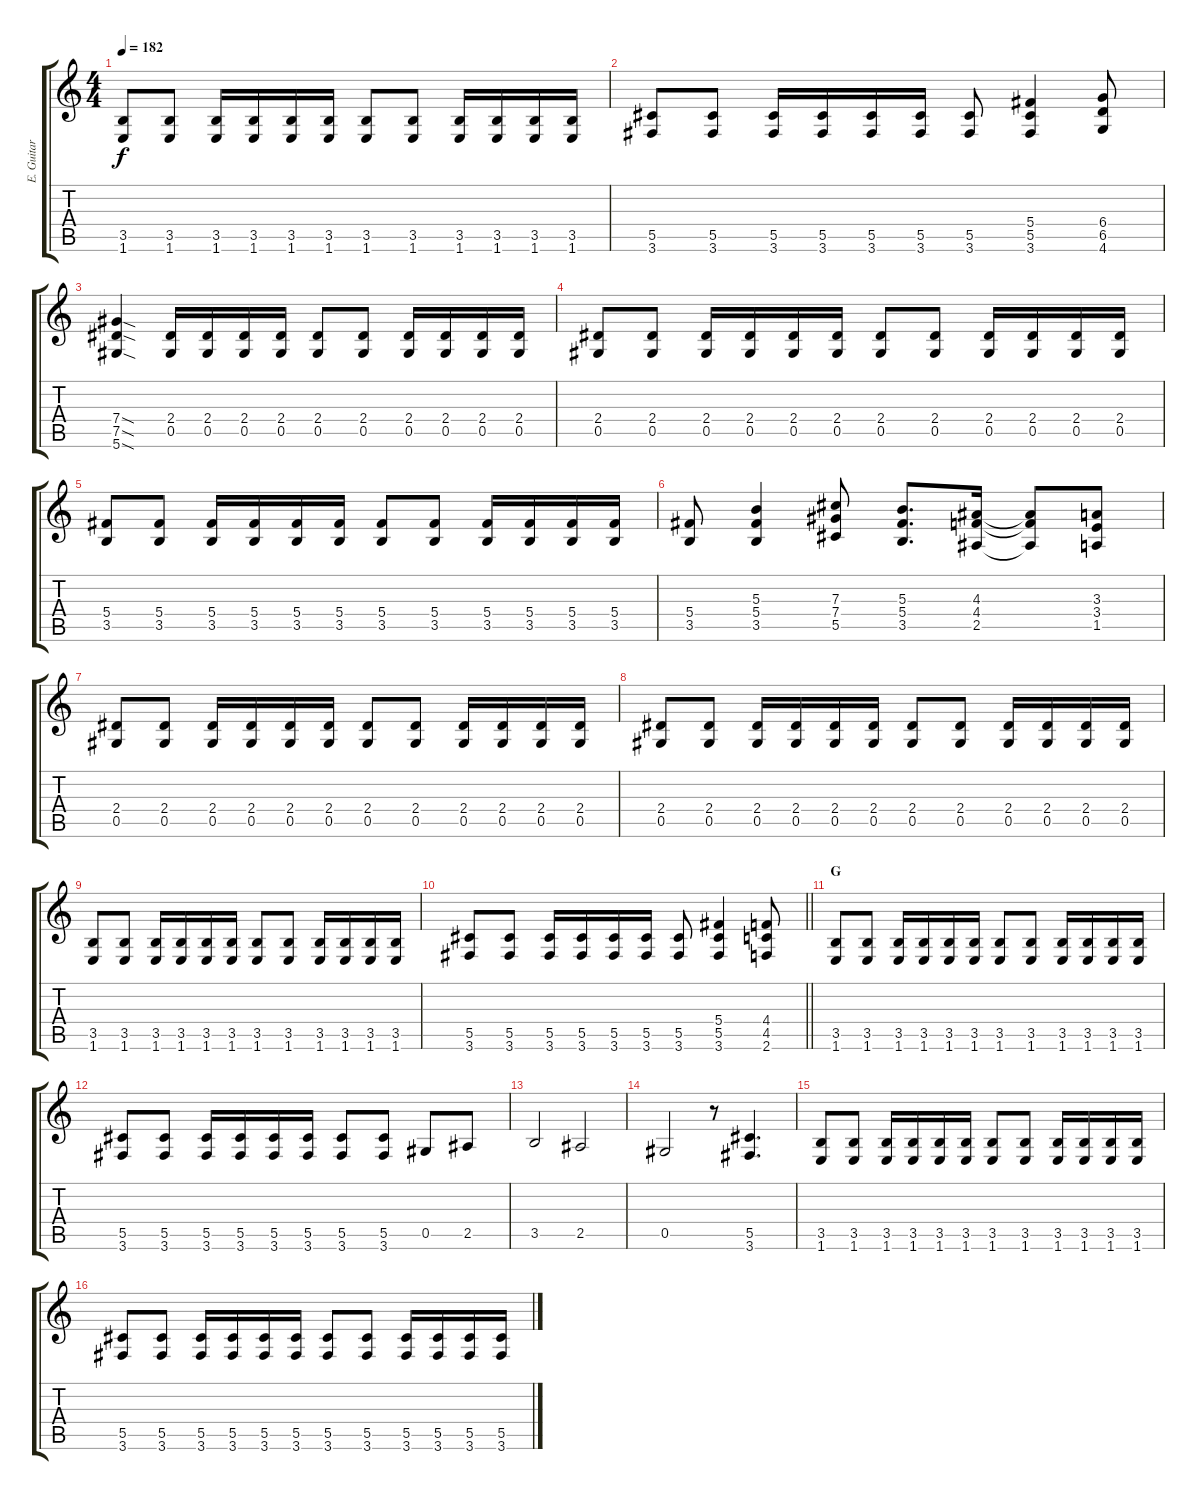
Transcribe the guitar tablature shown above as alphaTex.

\track ("E. Guitar II" "E. Guitar ") {instrument overdrivenguitar}
\staff {score tabs}
\tuning (Eb4 Bb3 Gb3 Db3 Ab2 Eb2) {hide}
\ts (4 4)
\tempo 182
\clef g2
\ks c
(3.5 1.6).8{dy f} (3.5 1.6).8 (3.5 1.6).16 (3.5 1.6).16 (3.5 1.6).16 (3.5 1.6).16 (3.5 1.6).8 (3.5 1.6).8 (3.5 1.6).16 (3.5 1.6).16 (3.5 1.6).16 (3.5 1.6).16 |
(5.5 3.6).8 (5.5 3.6).8 (5.5 3.6).16 (5.5 3.6).16 (5.5 3.6).16 (5.5 3.6).16 (5.5 3.6).8 (5.4 5.5 3.6).4 (6.4 6.5 4.6).8 |
(7.4{sod} 7.5{sod} 5.6{sod}).4 (2.4 0.5).16 (2.4 0.5).16 (2.4 0.5).16 (2.4 0.5).16 (2.4 0.5).8 (2.4 0.5).8 (2.4 0.5).16 (2.4 0.5).16 (2.4 0.5).16 (2.4 0.5).16 |
(2.4 0.5).8 (2.4 0.5).8 (2.4 0.5).16 (2.4 0.5).16 (2.4 0.5).16 (2.4 0.5).16 (2.4 0.5).8 (2.4 0.5).8 (2.4 0.5).16 (2.4 0.5).16 (2.4 0.5).16 (2.4 0.5).16 |
(5.4 3.5).8 (5.4 3.5).8 (5.4 3.5).16 (5.4 3.5).16 (5.4 3.5).16 (5.4 3.5).16 (5.4 3.5).8 (5.4 3.5).8 (5.4 3.5).16 (5.4 3.5).16 (5.4 3.5).16 (5.4 3.5).16 |
(5.4 3.5).8 (5.3 5.4 3.5).4 (7.3 7.4 5.5).8 (5.3 5.4 3.5).8{d} (4.3 4.4 2.5).16 (4.3{t} 4.4{t} 2.5{t}).8 (3.3 3.4 1.5).8 |
(2.4 0.5).8 (2.4 0.5).8 (2.4 0.5).16 (2.4 0.5).16 (2.4 0.5).16 (2.4 0.5).16 (2.4 0.5).8 (2.4 0.5).8 (2.4 0.5).16 (2.4 0.5).16 (2.4 0.5).16 (2.4 0.5).16 |
(2.4 0.5).8 (2.4 0.5).8 (2.4 0.5).16 (2.4 0.5).16 (2.4 0.5).16 (2.4 0.5).16 (2.4 0.5).8 (2.4 0.5).8 (2.4 0.5).16 (2.4 0.5).16 (2.4 0.5).16 (2.4 0.5).16 |
(3.5 1.6).8 (3.5 1.6).8 (3.5 1.6).16 (3.5 1.6).16 (3.5 1.6).16 (3.5 1.6).16 (3.5 1.6).8 (3.5 1.6).8 (3.5 1.6).16 (3.5 1.6).16 (3.5 1.6).16 (3.5 1.6).16 |
\barLineRight lightlight
(5.5 3.6).8 (5.5 3.6).8 (5.5 3.6).16 (5.5 3.6).16 (5.5 3.6).16 (5.5 3.6).16 (5.5 3.6).8 (5.4 5.5 3.6).4 (4.4 4.5 2.6).8 |
\section ("" "G")
(3.5 1.6).8 (3.5 1.6).8 (3.5 1.6).16 (3.5 1.6).16 (3.5 1.6).16 (3.5 1.6).16 (3.5 1.6).8 (3.5 1.6).8 (3.5 1.6).16 (3.5 1.6).16 (3.5 1.6).16 (3.5 1.6).16 |
(5.5 3.6).8 (5.5 3.6).8 (5.5 3.6).16 (5.5 3.6).16 (5.5 3.6).16 (5.5 3.6).16 (5.5 3.6).8 (5.5 3.6).8 0.5.8 2.5.8 |
3.5.2 2.5.2 |
0.5.2 r.8 (5.5 3.6).4{d} |
(3.5 1.6).8 (3.5 1.6).8 (3.5 1.6).16 (3.5 1.6).16 (3.5 1.6).16 (3.5 1.6).16 (3.5 1.6).8 (3.5 1.6).8 (3.5 1.6).16 (3.5 1.6).16 (3.5 1.6).16 (3.5 1.6).16 |
(5.5 3.6).8 (5.5 3.6).8 (5.5 3.6).16 (5.5 3.6).16 (5.5 3.6).16 (5.5 3.6).16 (5.5 3.6).8 (5.5 3.6).8 (5.5 3.6).16 (5.5 3.6).16 (5.5 3.6).16 (5.5 3.6).16
